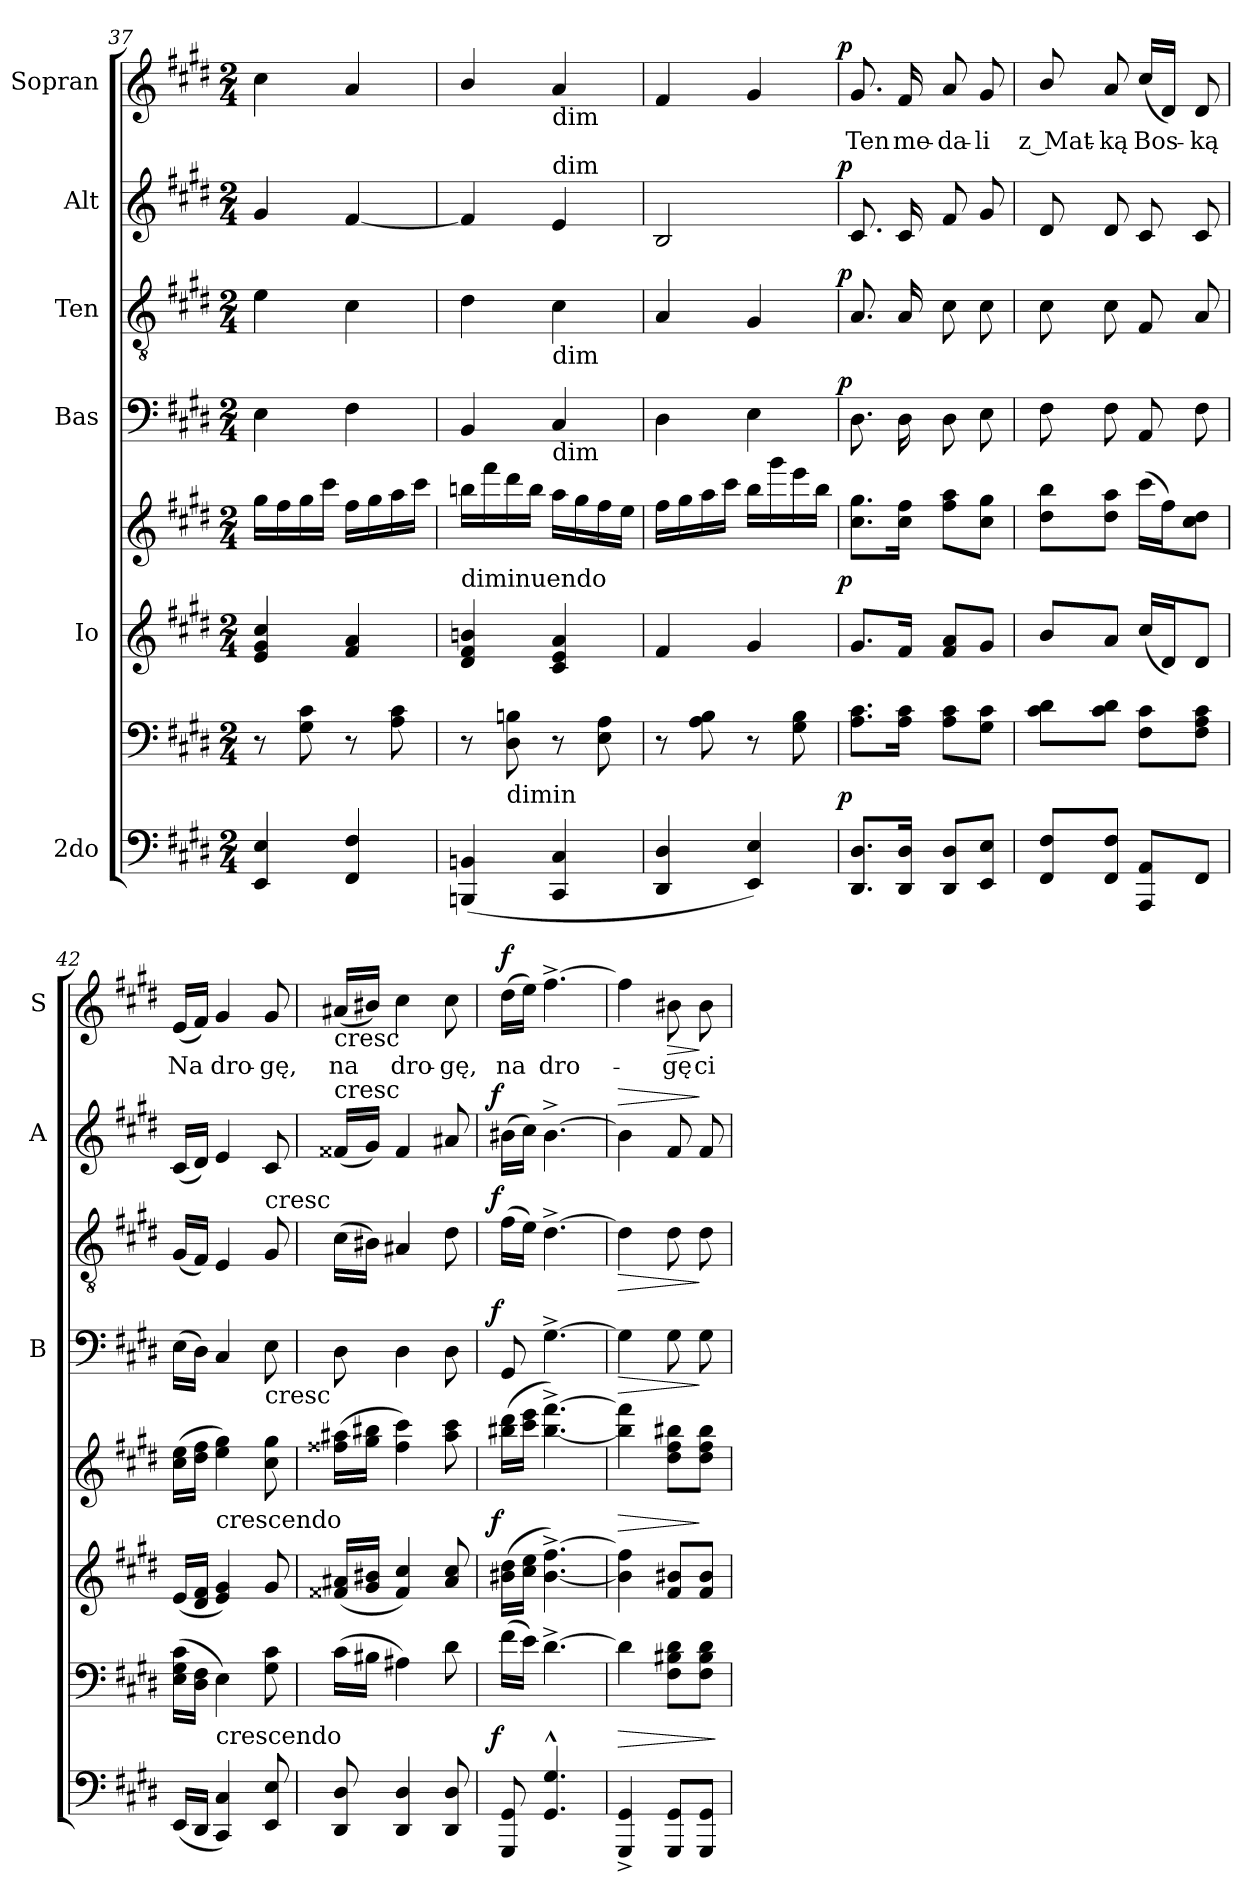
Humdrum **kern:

**kern	**kern	**dynam	**kern	**kern	**dynam	**kern	**dynam	**kern	**dynam	**kern	**dynam	**kern	**text	**dynam
*part6	*part6	*part6	*part5	*part5	*part5	*part4	*part4	*part3	*part3	*part2	*part2	*part1	*part1	*part1
*staff8	*staff7	*staff7/8	*staff6	*staff5	*staff5/6	*staff4	*staff4	*staff3	*staff3	*staff2	*staff2	*staff1	*staff1	*staff1
*I"2do	*	*	*I"Io	*	*	*I"Bas	*	*I"Ten	*	*I"Alt	*	*I"Sopran	*	*
*	*	*	*	*	*	*I'B	*	*	*	*I'A	*	*I'S	*	*
*clefF4	*clefF4	*	*clefG2	*clefG2	*	*clefF4	*	*clefGv2	*	*clefG2	*	*clefG2	*	*
*k[f#c#g#d#]	*k[f#c#g#d#]	*	*k[f#c#g#d#]	*k[f#c#g#d#]	*	*k[f#c#g#d#]	*	*k[f#c#g#d#]	*	*k[f#c#g#d#]	*	*k[f#c#g#d#]	*	*
*E:	*E:	*	*E:	*E:	*	*E:	*	*E:	*	*E:	*	*E:	*	*
*M2/4	*M2/4	*	*M2/4	*M2/4	*	*M2/4	*	*M2/4	*	*M2/4	*	*M2/4	*	*
=37	=37	=37	=37	=37	=37	=37	=37	=37	=37	=37	=37	=37	=37	=37
4EE/ 4E/	8r	.	4e/ 4g#/ 4cc#/	16gg#\LL	.	4E\	.	4e\	.	4g#/	.	4cc#\	.	.
.	.	.	.	16ff#\	.	.	.	.	.	.	.	.	.	.
.	8G#\ 8c#\	.	.	16gg#\	.	.	.	.	.	.	.	.	.	.
.	.	.	.	16ccc#\JJ	.	.	.	.	.	.	.	.	.	.
4FF#/ 4F#/	8r	.	4f#/ 4a/	16ff#\LL	.	4F#\	.	4c#\	.	[4f#/	.	4a/	.	.
.	.	.	.	16gg#\	.	.	.	.	.	.	.	.	.	.
.	8A\ 8c#\	.	.	16aa\	.	.	.	.	.	.	.	.	.	.
.	.	.	.	16ccc#\JJ	.	.	.	.	.	.	.	.	.	.
=38	=38	=38	=38	=38	=38	=38	=38	=38	=38	=38	=38	=38	=38	=38
!	!	!	!	!LO:TX:c:t=diminuendo	!	!	!	!	!	!	!	!	!	!
(4BBBn/ 4BBn/	8r	.	4d#/ 4f#/ 4bn/	16bbn\LL	.	4BB/	.	4d#\	.	4f#/]	.	4b/	.	.
.	.	.	.	16fff#\	.	.	.	.	.	.	.	.	.	.
!	!LO:TX:c:t=dimin	!	!	!	!	!	!	!	!	!	!	!	!	!
.	8D#\ 8Bn\	.	.	16ddd#\	.	.	.	.	.	.	.	.	.	.
.	.	.	.	16bb\JJ	.	.	.	.	.	.	.	.	.	.
!	!	!	!	!	!	!	!	!	!	!	!	!LO:TX:b:t=dim	!	!
!	!	!	!	!	!	!	!	!	!	!LO:TX:a:t=dim	!	!	!	!
!	!	!	!	!	!	!	!	!LO:TX:b:t=dim	!	!	!	!	!	!
!	!	!	!	!	!	!LO:TX:b:t=dim	!	!	!	!	!	!	!	!
4CC#/ 4C#/	8r	.	4c#/ 4e/ 4a/	16aa\LL	.	4C#/	.	4c#\	.	4e/	.	4a/	.	.
.	.	.	.	16gg#\	.	.	.	.	.	.	.	.	.	.
.	8E\ 8A\	.	.	16ff#\	.	.	.	.	.	.	.	.	.	.
.	.	.	.	16ee\JJ	.	.	.	.	.	.	.	.	.	.
=39	=39	=39	=39	=39	=39	=39	=39	=39	=39	=39	=39	=39	=39	=39
4DD#/ 4D#/	8r	.	4f#/	16ff#\LL	.	4D#\	.	4A/	.	2B/	.	4f#/	.	.
.	.	.	.	16gg#\	.	.	.	.	.	.	.	.	.	.
.	8A\ 8B\	.	.	16aa\	.	.	.	.	.	.	.	.	.	.
.	.	.	.	16ccc#\JJ	.	.	.	.	.	.	.	.	.	.
4EE/ 4E/)	8r	.	4g#/	16bb\LL	.	4E\	.	4G#/	.	.	.	4g#/	.	.
.	.	.	.	16ggg#\	.	.	.	.	.	.	.	.	.	.
.	8G#\ 8B\	.	.	16eee\	.	.	.	.	.	.	.	.	.	.
.	.	.	.	16bb\JJ	.	.	.	.	.	.	.	.	.	.
=40	=40	=40	=40	=40	=40	=40	=40	=40	=40	=40	=40	=40	=40	=40
!	!	!LO:DY:rj	!	!	!LO:DY:rj	!	!LO:DY:a:rj	!	!LO:DY:a:rj	!	!LO:DY:a:rj	!	!	!LO:DY:b:rj
8.DD#/ 8.D#/L	8.A\ 8.c#\L	p	8.g#/L	8.cc#\ 8.gg#\L	p	8.D#\	p	8.A/	p	8.c#/	p	8.g#/	Ten	p
16DD#/ 16D#/Jk	16A\ 16c#\Jk	.	16f#/Jk	16cc#\ 16ff#\Jk	.	16D#\	.	16A/	.	16c#/	.	16f#/	me-	.
8DD#/ 8D#/L	8A\ 8c#\L	.	8f#/ 8a/L	8ff#\ 8aa\L	.	8D#\	.	8c#\	.	8f#/	.	8a/	-da-	.
8EE/ 8E/J	8G#\ 8c#\J	.	8g#/J	8cc#\ 8gg#\J	.	8E\	.	8c#\	.	8g#/	.	8g#/	-li	.
=41	=41	=41	=41	=41	=41	=41	=41	=41	=41	=41	=41	=41	=41	=41
8FF#/ 8F#/L	8c#\ 8d#\L	.	8b/L	8dd#\ 8bb\L	.	8F#\	.	8c#\	.	8d#/	.	8b/	z Mat-	.
8FF#/ 8F#/J	8c#\ 8d#\J	.	8a/J	8dd#\ 8aa\J	.	8F#\	.	8c#\	.	8d#/	.	8a/	-ką	.
8AAA/ 8AA/L	8F#\ 8c#\L	.	(16cc#/LL	(16ccc#\LL	.	8AA/	.	8F#/	.	8c#/	.	(16cc#/LL	Bos-	.
.	.	.	16d#/J)	16ff#\J)	.	.	.	.	.	.	.	16d#/JJ)	.	.
8FF#/J	8F#\ 8A\ 8c#\J	.	8d#/J	8cc#\ 8dd#\J	.	8F#\	.	8A/	.	8c#/	.	8d#/	-ką	.
=42	=42	=42	=42	=42	=42	=42	=42	=42	=42	=42	=42	=42	=42	=42
(16EE/LL	(16E\ 16G#\ 16c#\LL	.	(16e/LL	(16cc#\ 16ee\LL	.	(16E\LL	.	(16G#/LL	.	(16c#/LL	.	(16e/LL	Na	.
16DD#/JJ	16D#\ 16F#\JJ	.	16d#/ 16f#/JJ	16dd#\ 16ff#\JJ	.	16D#\JJ)	.	16F#/JJ)	.	16d#/JJ)	.	16f#/JJ)	.	.
!	!	!	!	!LO:TX:c:t=crescendo	!	!	!	!	!	!	!	!	!	!
!	!LO:TX:c:t=crescendo	!	!	!	!	!	!	!	!	!	!	!	!	!
4CC#/ 4C#/)	4E\)	.	4e/ 4g#/)	4ee\ 4gg#\)	.	4C#/	.	4E/	.	4e/	.	4g#/	dro-	.
!	!	!	!	!	!	!	!	!LO:TX:a:t=cresc	!	!	!	!	!	!
!	!	!	!	!	!	!LO:TX:b:t=cresc	!	!	!	!	!	!	!	!
8EE/ 8E/	8G#\ 8c#\	.	8g#/	8cc#\ 8gg#\	.	8E\	.	8G#/	.	8c#/	.	8g#/	-gę,	.
=43	=43	=43	=43	=43	=43	=43	=43	=43	=43	=43	=43	=43	=43	=43
!	!	!	!	!	!	!	!	!	!	!	!	!LO:TX:b:t=cresc	!	!
!	!	!	!	!	!	!	!	!	!	!LO:TX:a:t=cresc	!	!	!	!
8DD#/ 8D#/	(16c#\LL	.	(16f##X/ 16a#X/LL	(16ff##X\ 16aa#X\LL	.	8D#\	.	(16c#\LL	.	(16f##X/LL	.	(16a#X/LL	na	.
.	16B#X\JJ	.	16g#/ 16b#X/JJ	16gg#\ 16bb#X\JJ	.	.	.	16B#X\JJ)	.	16g#/JJ)	.	16b#X/JJ)	.	.
4DD#/ 4D#/	4A#X\)	.	4f##/ 4cc#/)	4ff##\ 4ccc#\)	.	4D#\	.	4A#X/	.	4f##/	.	4cc#\	dro-	.
8DD#/ 8D#/	8d#\	.	8a#/ 8cc#/	8aa#\ 8ccc#\	.	8D#\	.	8d#\	.	8a#X/	.	8cc#\	-gę,	.
=44	=44	=44	=44	=44	=44	=44	=44	=44	=44	=44	=44	=44	=44	=44
!	!	!LO:DY:rj	!	!	!LO:DY:rj	!	!LO:DY:a:rj	!	!LO:DY:a:rj	!	!LO:DY:a:rj	!	!	!LO:DY:b
8GGG#/ 8GG#/	(16f#\LL	f	(16b#X\ 16dd#\LL	(16bb#X\ 16ddd#\LL	f	8GG#/	f	(16f#\LL	f	(16b#X\LL	f	(16dd#\LL	na	f
.	16e\JJ)	.	16cc#\ 16ee\JJ	16ccc#\ 16eee\JJ	.	.	.	16e\JJ)	.	16cc#\JJ)	.	16ee\JJ)	.	.
4.GG#^^/ 4.G#^^/	[4.d#^\	.	[4.b#^\ [4.ff#^\)	[4.bb#^\ [4.fff#^\)	.	[4.G#^\	.	[4.d#^\	.	[4.b#^\	.	[4.ff#^\	dro-	.
=45	=45	=45	=45	=45	=45	=45	=45	=45	=45	=45	=45	=45	=45	=45
!	!	!	!	!	!	!	!LO:HP:b	!	!LO:HP:b	!	!LO:HP:a	!	!	!
4GGG#^>/ 4GG#^>/	4d#\]	>	4b#]\ 4ff#]\	4bb#]\ 4fff#]\	>	4G#\]	>	4d#\]	>	4b#\]	>	4ff#\]	.	.
!	!	!	!	!	!	!	!	!	!	!	!	!	!	!LO:HP:b
8GGG#/ 8GG#/L	8F#\ 8B#X\ 8d#\L	.	8f#/ 8b#X/L	8dd#\ 8ff#\ 8bb#X\L	.	8G#\	.	8d#\	.	8f#/	.	8b#X\	-gę	>
8GGG#/ 8GG#/J	8F#\ 8B#\ 8d#\J	.	8f#/ 8b#/J	8dd#\ 8ff#\ 8bb#\J	]	8G#\	]	8d#\	]	8f#/	]	8b#\	ci	]
.	.	]	.	.	.	.	.	.	.	.	.	.	.	.
=	=	=	=	=	=	=	=	=	=	=	=	=	=	=
*-	*-	*-	*-	*-	*-	*-	*-	*-	*-	*-	*-	*-	*-	*-
